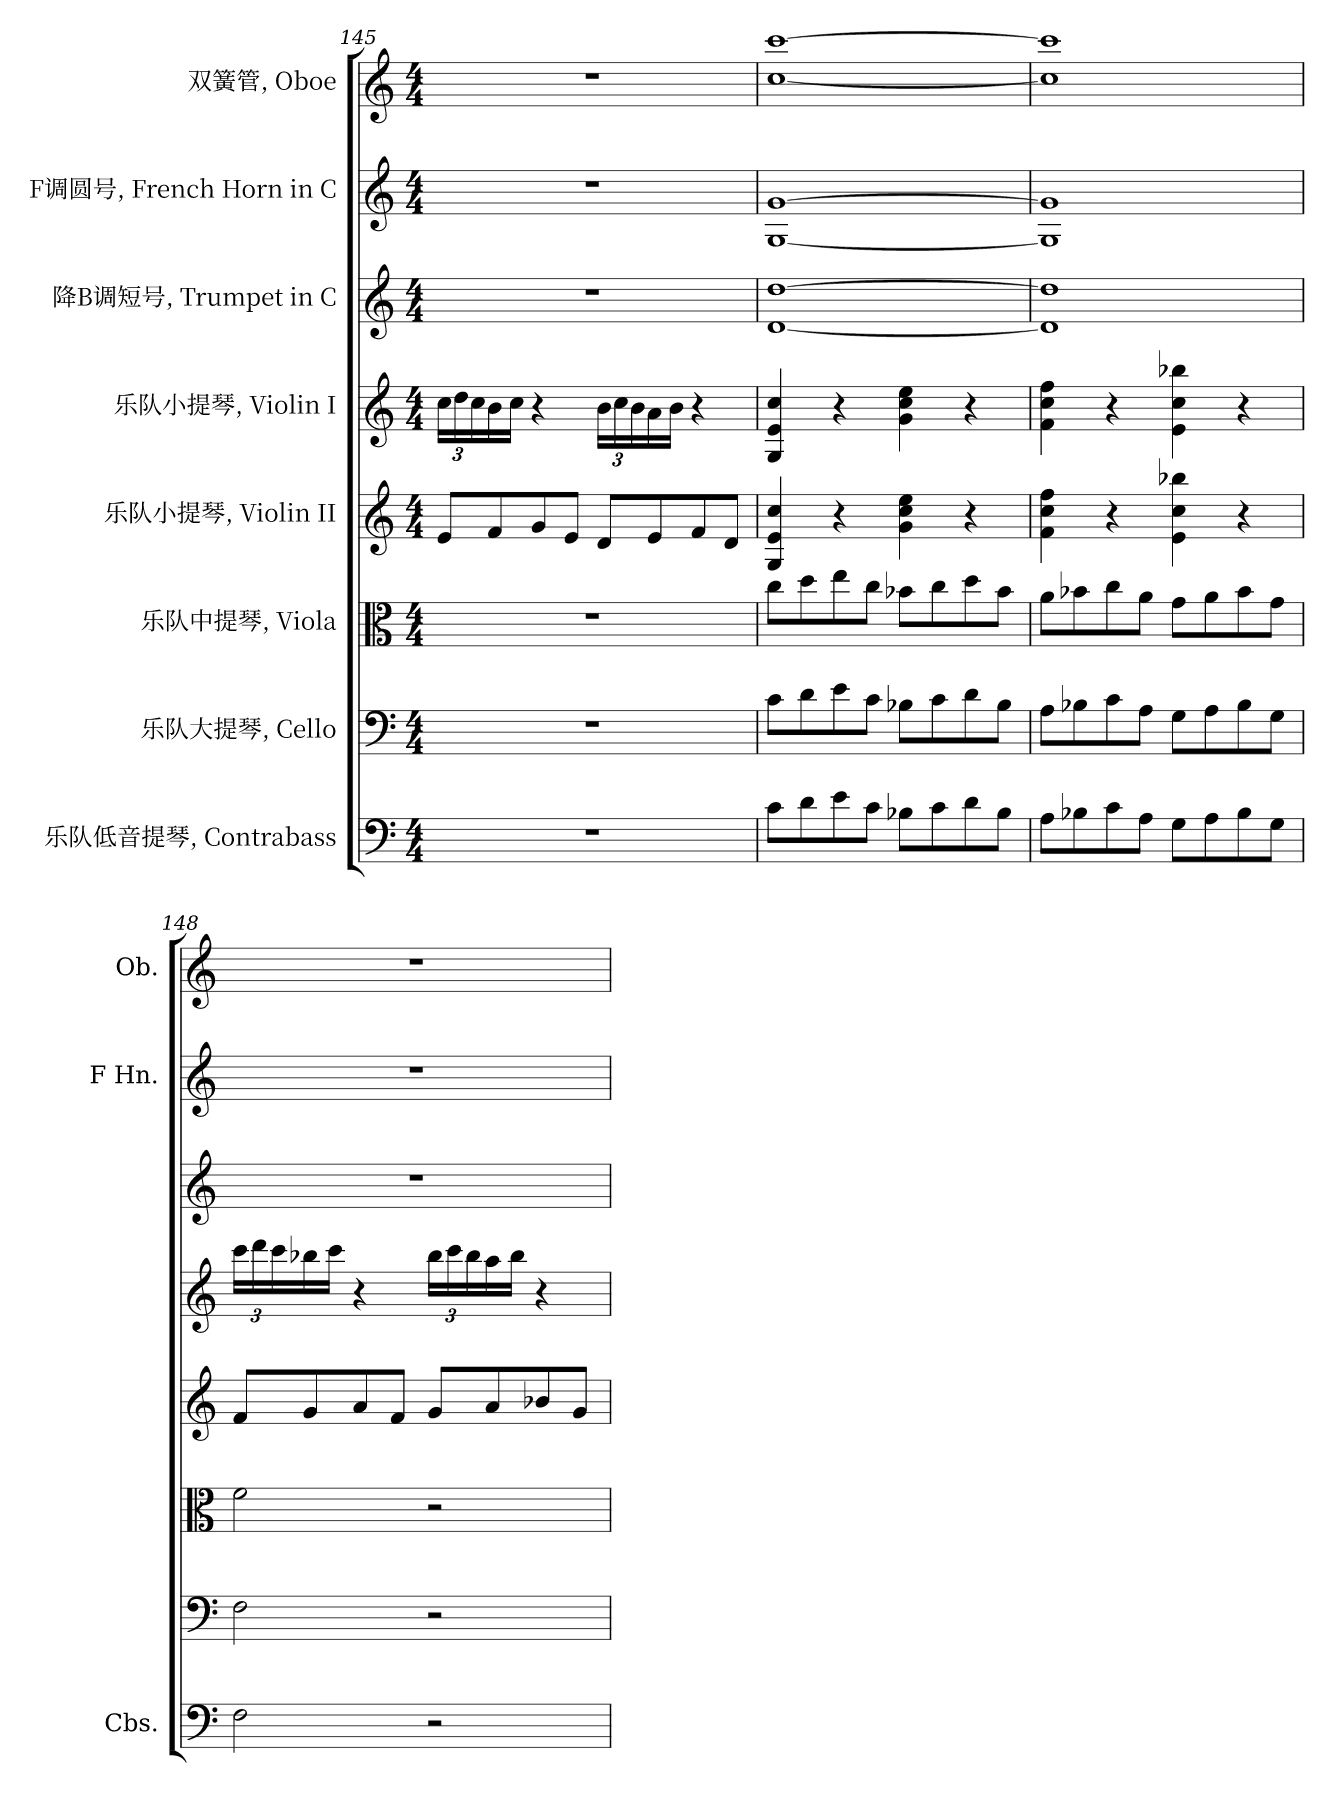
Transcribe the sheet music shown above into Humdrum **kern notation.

**kern	**kern	**kern	**kern	**kern	**kern	**kern	**kern
*part8	*part7	*part6	*part5	*part4	*part3	*part2	*part1
*staff8	*staff7	*staff6	*staff5	*staff4	*staff3	*staff2	*staff1
*I"乐队低音提琴, Contrabass	*I"乐队大提琴, Cello	*I"乐队中提琴, Viola	*I"乐队小提琴, Violin II	*I"乐队小提琴, Violin I	*I"降B调短号, Trumpet in C	*I"F调圆号, French Horn in C	*I"双簧管, Oboe
*I'Cbs.	*	*	*	*	*	*I'F Hn.	*I'Ob.
!!LO:PB:g=z
*clefF4	*clefF4	*clefC3	*clefG2	*clefG2	*clefG2	*clefG2	*clefG2
*ITrd7c12	*	*	*	*	*ITrd1c2	*ITrd4c7	*
*k[]	*k[]	*k[]	*k[]	*k[]	*k[b-e-]	*k[b-]	*k[]
*M4/4	*M4/4	*M4/4	*M4/4	*M4/4	*M4/4	*M4/4	*M4/4
*	*	*	*	*Xbrackettup	*	*	*
=145	=145	=145	=145	=145	=145	=145	=145
1r	1r	1r	8e/L	24cc\LL	1r	1r	1r
.	.	.	.	24dd\	.	.	.
.	.	.	.	24cc\	.	.	.
.	.	.	8f/	16b\	.	.	.
.	.	.	.	16cc\JJ	.	.	.
.	.	.	8g/	4r	.	.	.
.	.	.	8e/J	.	.	.	.
.	.	.	8d/L	24b\LL	.	.	.
.	.	.	.	24cc\	.	.	.
.	.	.	.	24b\	.	.	.
.	.	.	8e/	16a\	.	.	.
.	.	.	.	16b\JJ	.	.	.
.	.	.	8f/	4r	.	.	.
.	.	.	8d/J	.	.	.	.
=146	=146	=146	=146	=146	=146	=146	=146
8C\L	8c\L	8cc\L	4G/ 4e/ 4cc/	4G/ 4e/ 4cc/	[1c [1cc	[1C [1c	[1cc [1ccc
8D\	8d\	8dd\	.	.	.	.	.
8E\	8e\	8ee\	4r	4r	.	.	.
8C\J	8c\J	8cc\J	.	.	.	.	.
8BB-X\L	8B-X\L	8b-X\L	4g\ 4cc\ 4ee\	4g\ 4cc\ 4ee\	.	.	.
8C\	8c\	8cc\	.	.	.	.	.
8D\	8d\	8dd\	4r	4r	.	.	.
8BB-\J	8B-\J	8b-\J	.	.	.	.	.
=147	=147	=147	=147	=147	=147	=147	=147
8AA\L	8A\L	8a\L	4f\ 4cc\ 4ff\	4f\ 4cc\ 4ff\	1c] 1cc]	1C] 1c]	1cc] 1ccc]
8BB-X\	8B-X\	8b-X\	.	.	.	.	.
8C\	8c\	8cc\	4r	4r	.	.	.
8AA\J	8A\J	8a\J	.	.	.	.	.
8GG\L	8G\L	8g\L	4e\ 4cc\ 4bb-X\	4e\ 4cc\ 4bb-X\	.	.	.
8AA\	8A\	8a\	.	.	.	.	.
8BB-\	8B-\	8b-\	4r	4r	.	.	.
8GG\J	8G\J	8g\J	.	.	.	.	.
!!LO:PB:g=z
=148	=148	=148	=148	=148	=148	=148	=148
2FF\	2F\	2f\	8f/L	24ccc\LL	1r	1r	1r
.	.	.	.	24ddd\	.	.	.
.	.	.	.	24ccc\	.	.	.
.	.	.	8g/	16bb-X\	.	.	.
.	.	.	.	16ccc\JJ	.	.	.
.	.	.	8a/	4r	.	.	.
.	.	.	8f/J	.	.	.	.
2r	2r	2r	8g/L	24bb-\LL	.	.	.
.	.	.	.	24ccc\	.	.	.
.	.	.	.	24bb-\	.	.	.
.	.	.	8a/	16aa\	.	.	.
.	.	.	.	16bb-\JJ	.	.	.
.	.	.	8b-X/	4r	.	.	.
.	.	.	8g/J	.	.	.	.
=	=	=	=	=	=	=	=
*-	*-	*-	*-	*-	*-	*-	*-
